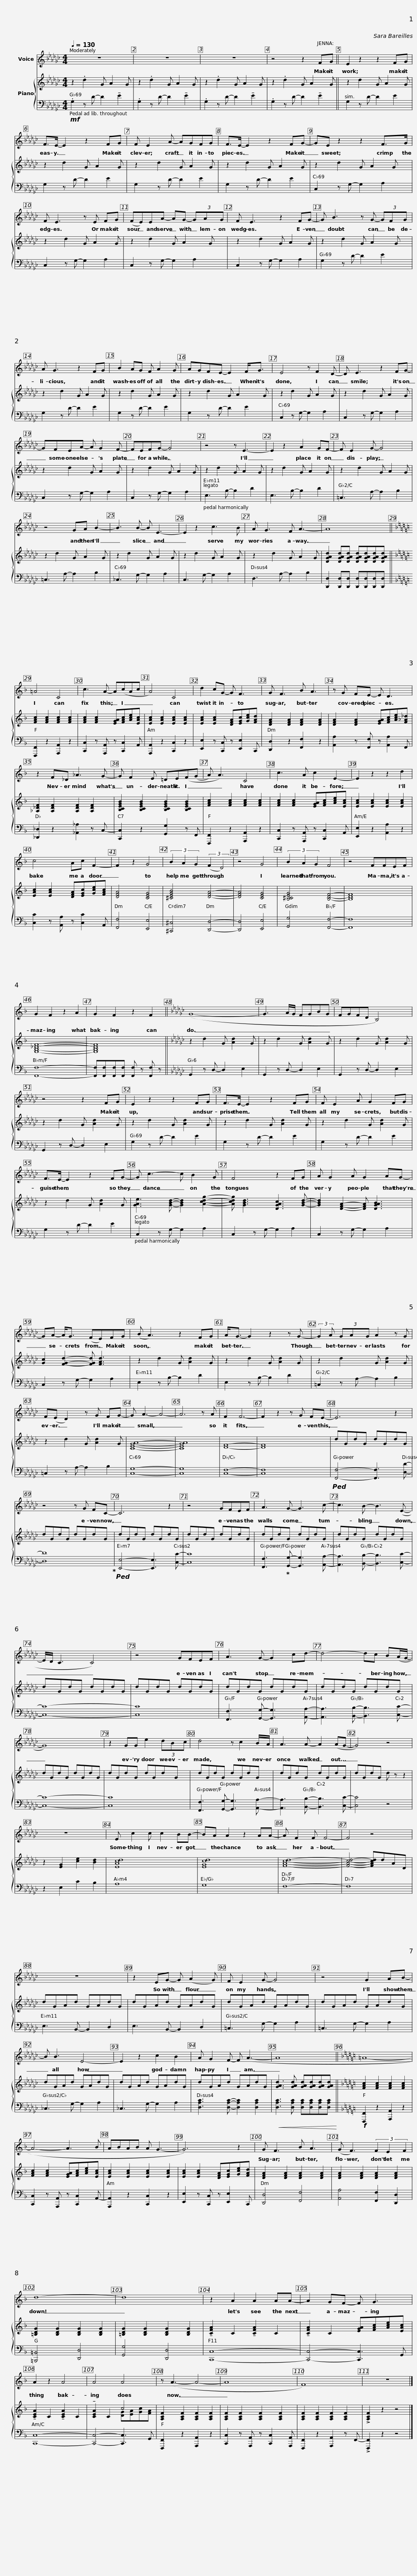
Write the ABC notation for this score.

X:1
%%score 1 { ( 2 4 ) | 3 }
L:1/8
Q:1/4=130
M:4/4
I:linebreak $
K:Gb
V:1 treble
V:2 treble
V:4 treble
V:3 bass
V:1
 z8 | z8 | z8 |$ z4 z2 FG || E2 z2 z2 FG | %5
 F>E- E2 z2 FG |$ F E2 A- AGFG | F>E- E2 z2 FG- | GE z2 z2 F>G |$ F E3 z E FG | %10
 (FE)EA- AG- (3GAG | F E3 z2 FG- |$ G B3 z G- (3GFG | A G3 z2 FG | B2 AG F A2 G |$ %15
 AGFE- E2 F<G | E4 z F2 D- | D E3 z2 FG- |$ GFEA- A G2 F- | FEFG- G4 | %20
 z4 z E3- |$ E2 z2 A2 GF- | F E2 G- G4 | z4 GA B2- |$ B3 B- B E3- | %25
 E2 z2 c3 B | A G3 F A3- | A8 ||$[K:F] =A4 C4 | c3 A- A(cAc | %30
 A4) C4 | d2 cG- G F3 |$ G F3 B A3 | z G FE- E D3 | z2 F_D _A3 G- |$ %35
 G F2 E =DE(F(G | A) A3) C4 | c3 A c2 E2- | E2 z2 z2 d2 |$ c4 Ac F2- | %40
 F2 z2 G4 | (3B2 A2 G2 (3:2:2(F2 D4) | z4 G4 |$ (3B2 A2 G2 F4 | z4 FFEF | %45
 G2 F2 z2 A2 | G2 F2 z2 F2 ||$[K:Gb] (G8- | G3 A/G/ FGBG | FGFD B,4) |$ %50
 z4 z2 FG | E2 z2 z2 FG | F>E- E2 z2 FG |$ F E2 A G2 FG | F>E- E2 z2 FG- | %55
 G c3- c B2 G |$ F4 z2 FG | A G2 A G2 AG- | GA- A<G (FE)FG |$ (B A3) z2 FG | %60
 A<G- G2 z2 z G- | (3:2:2G2 A (3GAG A2 z G |$ F(E D2) z G FG- | G A3- A4- | A6 z A | %65
 F2 F6- |$ F2 z2 z G FE- | E6 z2 | z4 z G FC- | C6 z2 |$ %70
 z4 GFEF | A3 G- G3 c- | c3 B- B3 (E- | E/D/ C3 C4) |$ z4 GFEF | %75
 A3 G- G2 cd- | d4- dc B(A/G/- |$ G8) | z2 GG e2 (3dBc | d4 z c2 B/A/ |$ %80
 A3 A- A2 (AG- | G4) z4 | z8 | E c2 c c2 BB- |$ BA A2 z2 AA- | %85
 A F2 F F4- | F4 z4 | z8 |$ z2 EG- G (A2 G) | F E2 G- G4 | %90
 z4 G2 AB- | B B3 E4- |$ E2 z2 c2 B2 | A G2 F- F (A3- | A8 ||$ %95
[K:F] =A8- | A4- A3 B | ABAB A G3- | G6) z2 |$ G F3 B A3 | %100
 (G F3) (3F2 E2 F2 | d8- | d8 |$ z2 A2 A2 AA- | A2 GF- F G3 | %105
 A2 z2 A4 | A4 A4 |$ z (A3- A4- | A8 | F8) | %110
 z8 |] %111
V:2
 z2 .d2 G A2 G | z2 .d2 G A2 G | z2 .d2 G A2 G |$ z2 .d2 G A2 G || z2 d2 G A2 G | %5
 z2 d2 G A2 G |$ z2 d2 G A2 G | z2 d2 G A2 G | z2 d2 G A2 G |$ z2 d2 G A2 G | %10
 z2 d2 G A2 G | z2 d2 G A2 G |$ z2 d2 G A2 G | z2 d2 G A2 G | z2 d2 G A2 G |$ %15
 z2 d2 G A2 G | z2 d2 G A2 G | z2 d2 G A2 G |$ z2 d2 G A2 G | z2 d2 G A2 G | %20
 z2 d2 G A2 G |$ z2 d2 G A2 G | z2 d2 G A2 G | z2 d2 G A2 G |$ z2 d2 G A2 G | %25
 z2 d2 G A2 G | z2 d2 G A2 G | [DGAd]2 [DGAd][DGAd] [DGAd][DGAd][DGAd][DGAd] ||$[K:F] [FAc]2 [FAc]2 [FAc]2 [FAc]2 | [FAc]2 [FAc]2 [EGA][FAc][Ace][EAc] | %30
 [EAc]2 [EAc]2 [EAc]2 [EAc]2 | [EAc]2 [EAc]2 [DFA][EGc][Gce][FAd] |$ [DFA]2 [DFA]2 [DFA]2 [DFA]2 | [DFA]2 [DFA]2 [EGA][FAc][Ace][F_A_d] | [_A,_DF]2 [A,DF]2 [A,DF]2 [A,DF]2 |$ %35
 [B,CEGB]2 [B,CEGB]2 [B,CEGB]2 [B,CEGB]2 | [FAc]2 [FAc]2 [FAc]2 [FAc]2 | [FAc]2 [FAc]2 [EGA][FAc][Ace][EAc] | [EAc]2 [EAc]2 [EAc]2 [EAc]2 |$ [EAc]2 [EAc]2 [DFA][EGc][Gce][FAc] | %40
 [DFA]4 [CEG]4 | [^CEGB]4 [DFA]4- | [DFA]4 [CEG]4 |$ [B,^CEG]4 [B,DF]4- | [B,DF]8 | %45
 [G,B,_DF]8- | [G,B,DF]8 ||$[K:Gb] z2 d2 G [Ad]2 G | z2 d2 G [Ad]2 G | z2 d2 G [Ad]2 G |$ %50
 z2 d2 G [Ad]2 G | z2 d2 G [Ad]2 G | z2 d2 G [Ad]2 G |$ z2 d2 G [Ad]2 G | z2 d2 G [Ad]2 G | %55
 [GAe]3 [GBd]- [GBd]2 [Acdg]2- |$ [Acdg] [GBd]3 [DGAc]3 [GBd]- | [GBd]2 [DFA]2- [DFA] [DGAB]3 | [Gc]2 [FGd]2- [FGd] [FAd]3 |$ z2 d2 G [Ad]2 G | %60
 z2 d2 G [Ad]2 G | z2 d2 G [Ad]2 G |$ z2 d2 G [Ad]2 G | [CEGA]8- | [CEGA]8 | %65
 [DF]8- |$ [DF]8 | dGdG dGdG | dGdG dGdG | dGdG dGdG |$ %70
 dGdG dGdG | dGdG dGdG | dGdG dGdG | dGdG dGdG |$ dGdG dGdG | %75
 dGdG dGdG | dGdG dGdG |$ dGdG dGdG | dGdG dGdG | dGdG dGdG |$ %80
 dGdG dGdG | dGdG d z z2 | z2 [EG]2 [ce]2 [Bd]2 | [EAcd]8 |$ [EGcd]8 | %85
 [FAcd]8- | [FAcd]4- [FAcd]dAD | dGAd GAdG |$ dGAd GAdG | dGAd GAdG | %90
 dGAd GAdG | dGAd GAdG |$ dGAd GAdG | dGAd GAdG | [GAd]3 [GAd] [GAd][GAd][GAd][GAd] ||$ %95
[K:F] [FAc]2 [FAc]2 [FAc]2 [FAc]2 | [FAc]2 [FAc]2 [EGA][FAc][Ace][EAc] | [EAc]2 [EAc]2 [EAc]2 [EAc]2 | [EAc]2 [EAc]2 [DFA][EGc][Gce][FAd] |$ [DFA]2 [DFA]2 [DFA]2 [DFA]2 | %100
 [DFA]2 [DFA]2 [DFA]2 [DFA]2 | [=B,DG]2 [B,DG]2 [B,DG]2 [B,DG]2 | [=B,DG]2 [B,DG]2 [B,DG]2 [B,DG]2 |$ !tenuto![CFA]2 C2 !tenuto![CFA]2 C2 | !tenuto![CFA]2 C2 [EGA][FAc][Ace][EAc] | %105
 !tenuto![CEA]2 C2 !tenuto![CEA]2 C2 | !tenuto![CEA]2 C2 c4 |$ [A,CF]2 [A,CF]2 [A,CF]2 [A,CF]2 | [A,CF]2 [A,CF]2 [A,CF]2 [A,CF]2 | [A,CF]2 [A,CF]2 [A,CF]2 [A,CF]2 | %110
 !>![A,CF]2 z2 z4 |] %111
V:3
!mf! .G,2 z D- D2 !tenuto!E2 | .G,2 z D- D2 !tenuto!E2 | .G,2 z D- D2 !tenuto!E2 |$ .G,2 z D- D2 !tenuto!E2 || G,2 z D- D2 E2 | %5
 G,2 z D- D2 E2 |$ G,2 z D- D2 E2 | G,2 z D- D2 E2 | C,2 z G,- G,2 A,2 |$ C,2 z G,- G,2 A,2 | %10
 C,2 z G,- G,2 A,2 | C,2 z G,- G,2 A,2 |$ G,2 z D- D2 E2 | G,2 z D- D2 E2 | G,2 z D- D2 E2 |$ %15
 G,2 z D- D2 E2 | C,2 z G,- G,2 A,2 | C,2 z G,- G,2 A,2 |$ C,2 z G,- G,2 A,2 | C,2 z G,- G,2 A,2 | %20
 E,3 B,- B,2 D2 |$ E,3 B,- B,2 D2 | =C,3 A,- A,2 B,2 | =C,3 A,- A,2 B,2 |$ _C,3 G,- G,2 A,2 | %25
 C,3 G,- G,2 A,2 | D,3 A,- A,2 B,2 | [D,,D,]2 [D,,D,][D,,D,] [D,,D,][D,,D,][D,,D,][D,,D,] ||$[K:F] [F,,,F,,]2 z2 [A,,,A,,]2 z2 | [C,,C,]2 z [A,,,A,,] z [C,,C,]2 A,, | %30
 [A,,,A,,]2 z2 [C,,C,]2 z2 | [E,,E,]2 z [C,,C,] z [E,,E,]2 C,, |$ [D,,D,]2 z2 [F,,F,]2 z2 | [A,,A,]2 z [F,,F,] z [A,,A,]2 F,, | [_D,,_D,]2 z2 [_A,,_A,]2 z C,- |$ %35
 [C,,C,]2 z2 [G,,G,]2 z F,, | [F,,,F,,]2 z2 [A,,,A,,]2 z2 | [C,,C,]2 z [A,,,A,,] z [C,,C,]2 A,, | [E,,E,]2 z2 [A,,A,]2 z2 |$ [C,C]2 z [A,,A,] z [C,C]2 A,, | %40
 [F,,F,]4 [E,,E,]4 | [^C,,^C,]4 [D,,D,]4- | [D,,D,]4 [E,,E,]4 |$ [G,,G,]4 [F,,F,]4- | [F,,F,]8 | %45
 [F,,F,]8- | [F,,F,][F,,F,][F,,F,][F,,F,] [F,,F,] z [F,,F,] z ||$[K:Gb] G,,2 z D,- D,2 E,2 | G,,2 z D,- D,2 E,2 | G,,2 z D,- D,2 E,2 |$ %50
 G,,2 z D,- D,2 E,2 | G,2 z D- D2 E2 | G,2 z D- D2 E2 |$ G,2 z D- D2 E2 | G,2 z D- D2 E2 | %55
 C,2 z G,- G,2 A,2 |$ C,2 z G,- G,2 A,2 | C,2 z G,- G,2 A,2 | C,2 z G,- G,2 A,2 |$ E,2 z B,- B,2 D2 | %60
 E,2 z B,- B,2 D2 | =C,2 z A,- A,2 B,2 |$ =C,2 z A,- A,2 B,2 | [C,G,]8- | [C,G,]8 | %65
 [C,F,]8- |$ [C,F,]8 |!ped! [F,,F,]4- [F,,F,]3 [D,D]- | [D,D]8!ped-up! |!ped! [E,,E,]4- [E,,E,]3 [C,C]- |$ %70
 [C,C]8 | [F,,F,]3!ped-up! [G,,G,]- [G,,G,]3 [A,,A,]- | [A,,A,]3 [B,,B,]- [B,,B,]3 [C,C]- | [C,C]8- |$ [C,C]8 | %75
 [F,,F,]3 [G,,G,]- [G,,G,]3 [A,,A,]- | [A,,A,]3 [B,,B,]- [B,,B,]3 [C,C]- |$ [C,C]8- | [C,C]8 | [F,,F,]3 [G,,G,]- [G,,G,]3 [A,,A,]- |$ %80
 [A,,A,]3 [B,,B,]- [B,,B,]3 [C,C]- | [C,C]4 z4 | z2 E,2 C2 B,2 | A,8 |$ G,8 | %85
 F,8- | F,8 | E,3 B,,- B,,2 D,2 |$ E,3 B,,- B,,2 D,2 | =C,3 G,- G,2 A,2 | %90
 =C,3 G,- G,2 A,2 | _C,3 G,- G,2 A,2 |$ _C,3 G,- G,2 A,2 | [D,A,C]3 [D,A,C]- [D,A,C]2 [D,A,C]2 |!<(! [D,A,C]3 [D,A,C] [D,A,C][D,A,C][D,A,C][D,A,C]!<)! ||$ %95
[K:F]!f! [F,,,F,,]2 z2 [A,,,A,,]2 z2 | [C,,C,]2 z [A,,,A,,] z [C,,C,]2 A,,- | [A,,,A,,]2 z2 [C,,C,]2 z2 | [E,,E,]2 z [C,,C,] z [E,,E,]2 C,, |$ [D,,D,]4 [F,,F,]4 | %100
 [A,,A,]4 [F,,F,]2 [D,,D,]2 | [=B,,,=B,,]4 [D,,D,]4 | [G,,G,]4 [D,,D,]4 |$ [C,,C,]8- | [C,,C,]4- [C,,C,]3 G,, | %105
 [C,,C,]8- | [C,,C,]4- [C,,C,]3 G,, |$ [F,,,F,,]2 z2 [A,,,A,,]2 z2 | [C,,C,]2 z [A,,,A,,] z [C,,C,]2 [A,,,A,,] | [F,,,F,,]2 z2 [A,,,A,,]2 z F,,- | %110
 !>![F,,,F,,]2 z2 z4 |] %111
V:4
 x8 | x8 | x8 |$ x8 || x8 | %5
 x8 |$ x8 | x8 | x8 |$ x8 | %10
 x8 | x8 |$ x8 | x8 | x8 |$ %15
 x8 | x8 | x8 |$ x8 | x8 | %20
 x8 |$ x8 | x8 | x8 |$ x8 | %25
 x8 | x8 | x8 ||$[K:F] x8 | x8 | %30
 x8 | x8 |$ x8 | x8 | x8 |$ %35
 x8 | x8 | x8 | x8 |$ x8 | %40
 x8 | x8 | x8 |$ x8 | x8 | %45
 x8 | x8 ||$[K:Gb] x8 | x8 | x8 |$ %50
 x8 | x8 | x8 |$ x8 | x8 | %55
 x8 |$ x8 | x8 | x8 |$ x8 | %60
 x8 | x8 |$ x8 | x8 | x8 | %65
 x8 |$ x8 | x8 | x8 | x8 |$ %70
 x8 | x8 | x8 | x8 |$ x8 | %75
 x8 | x8 |$ x8 | x8 | x8 |$ %80
 x8 | x8 | x8 | x8 |$ x8 | %85
 x8 | x8 | x8 |$ x8 | x8 | %90
 x8 | x8 |$ x8 | x8 | x8 ||$ %95
[K:F] x8 | x8 | x8 | x8 |$ x8 | %100
 x8 | x8 | x8 |$ x8 | x8 | %105
 x8 | x4 [DG][EA][Gc][FA] |$ x8 | x8 | x8 | %110
 x8 |] %111
